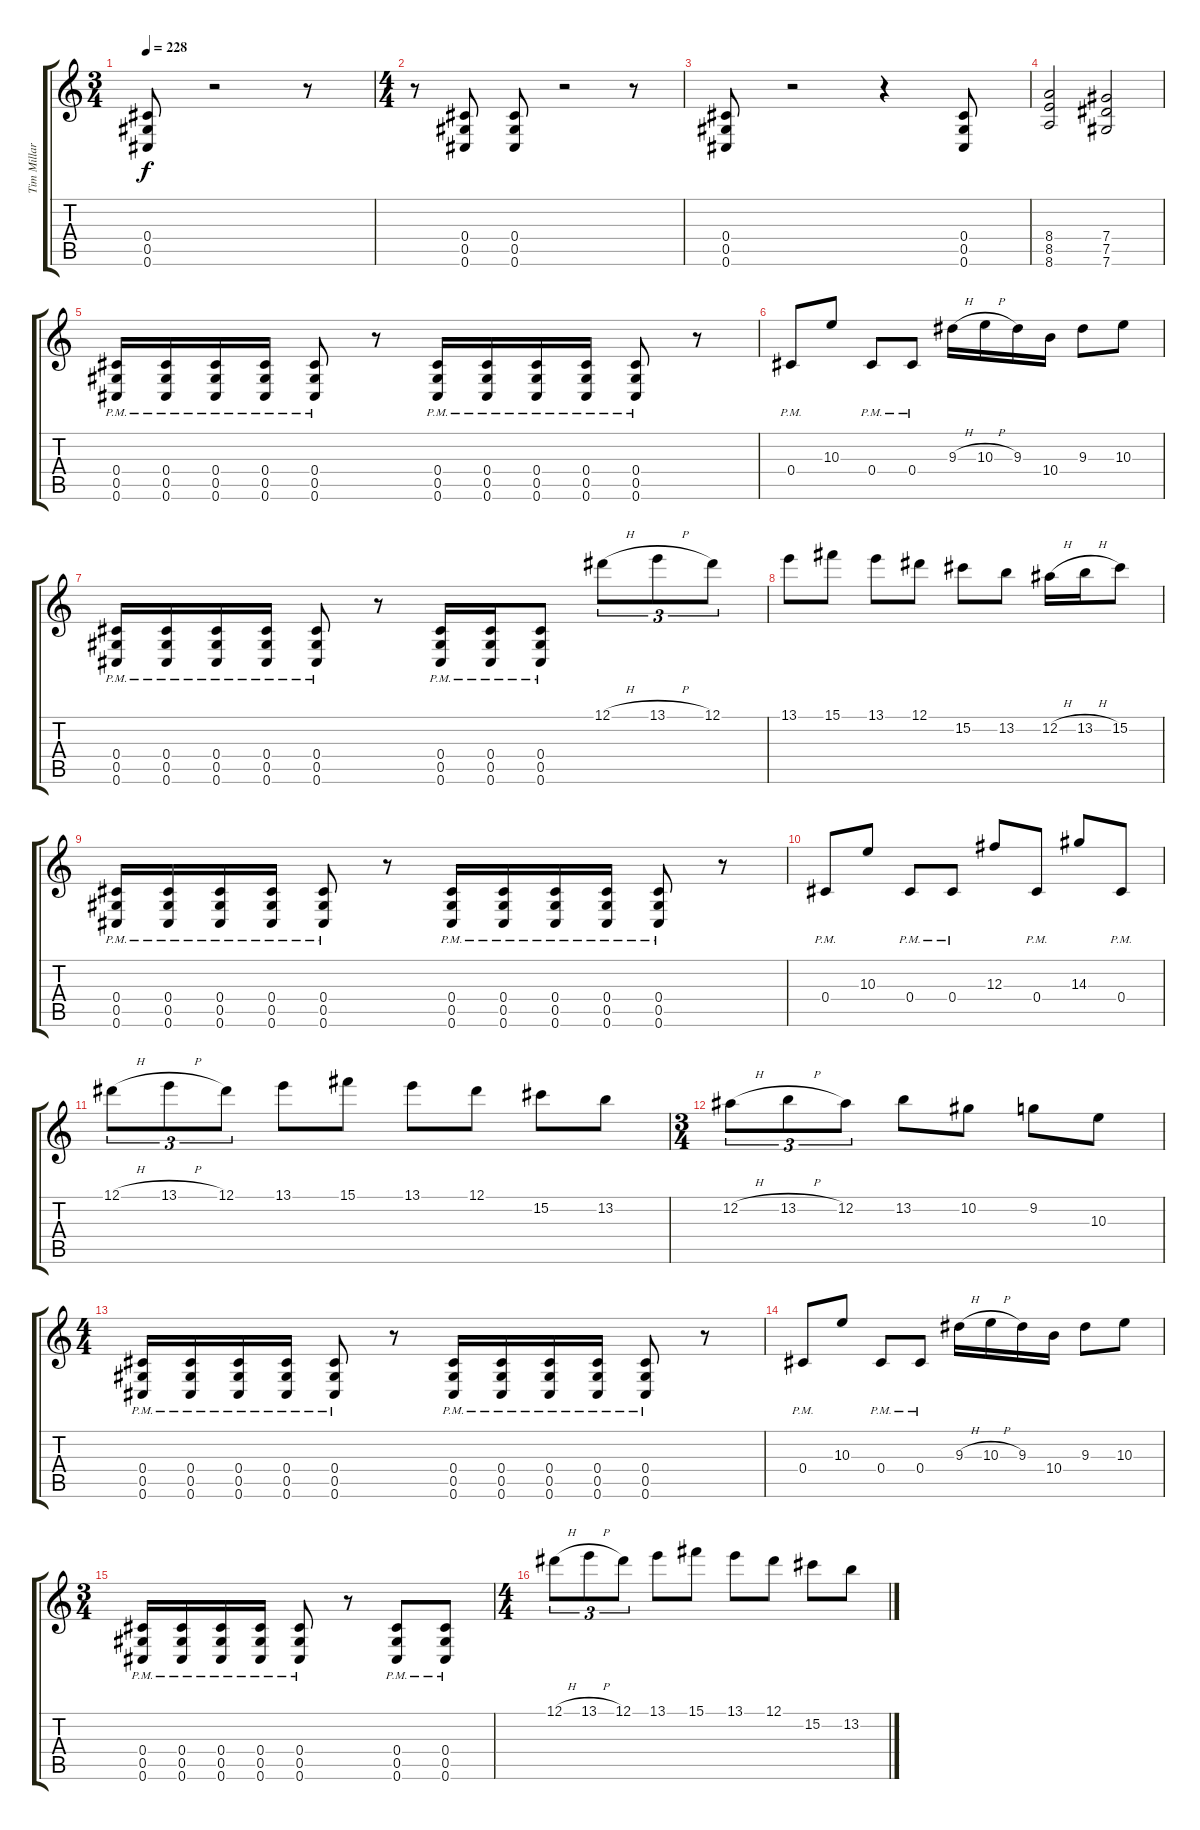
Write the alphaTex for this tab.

\track ("Tim Millar" "Tim Millar") {instrument distortionguitar}
\staff {score tabs}
\tuning (Eb4 Bb3 Gb3 Db3 Ab2 Db2) {hide}
\ts (3 4)
\tempo 228
\clef g2
\ks c
(0.4 0.5 0.6).8{dy f instrument distortionguitar} r.2 r.8 |
\ts (4 4)
r.8 (0.4 0.5 0.6).8 (0.4 0.5 0.6).8 r.2 r.8 |
(0.4 0.5 0.6).8 r.2 r.4 (0.4 0.5 0.6).8 |
(8.4 8.5 8.6).2 (7.4 7.5 7.6).2 |
(0.4{pm} 0.5{pm} 0.6{pm}).16 (0.4{pm} 0.5{pm} 0.6{pm}).16 (0.4{pm} 0.5{pm} 0.6{pm}).16 (0.4{pm} 0.5{pm} 0.6{pm}).16 (0.4{pm} 0.5{pm} 0.6{pm}).8 r.8 (0.4{pm} 0.5{pm} 0.6{pm}).16 (0.4{pm} 0.5{pm} 0.6{pm}).16 (0.4{pm} 0.5{pm} 0.6{pm}).16 (0.4{pm} 0.5{pm} 0.6{pm}).16 (0.4{pm} 0.5{pm} 0.6{pm}).8 r.8 |
0.4{pm}.8 10.3.8 0.4{pm}.8 0.4{pm}.8 9.3{h}.16 10.3{h}.16 9.3.16 10.4.16 9.3.8 10.3.8 |
(0.4{pm} 0.5{pm} 0.6{pm}).16 (0.4{pm} 0.5{pm} 0.6{pm}).16 (0.4{pm} 0.5{pm} 0.6{pm}).16 (0.4{pm} 0.5{pm} 0.6{pm}).16 (0.4{pm} 0.5{pm} 0.6{pm}).8 r.8 (0.4{pm} 0.5{pm} 0.6{pm}).16 (0.4{pm} 0.5{pm} 0.6{pm}).16 (0.4{pm} 0.5{pm} 0.6{pm}).8 12.1{h}.8{tu (3 2)} 13.1{h}.8{tu (3 2)} 12.1.8{tu (3 2)} |
13.1.8 15.1.8 13.1.8 12.1.8 15.2.8 13.2.8 12.2{h}.16 13.2{h}.16 15.2.8 |
(0.4{pm} 0.5{pm} 0.6{pm}).16 (0.4{pm} 0.5{pm} 0.6{pm}).16 (0.4{pm} 0.5{pm} 0.6{pm}).16 (0.4{pm} 0.5{pm} 0.6{pm}).16 (0.4{pm} 0.5{pm} 0.6{pm}).8 r.8 (0.4{pm} 0.5{pm} 0.6{pm}).16 (0.4{pm} 0.5{pm} 0.6{pm}).16 (0.4{pm} 0.5{pm} 0.6{pm}).16 (0.4{pm} 0.5{pm} 0.6{pm}).16 (0.4{pm} 0.5{pm} 0.6{pm}).8 r.8 |
0.4{pm}.8 10.3.8 0.4{pm}.8 0.4{pm}.8 12.3.8 0.4{pm}.8 14.3.8 0.4{pm}.8 |
12.1{h}.8{tu (3 2)} 13.1{h}.8{tu (3 2)} 12.1.8{tu (3 2)} 13.1.8 15.1.8 13.1.8 12.1.8 15.2.8 13.2.8 |
\ts (3 4)
12.2{h}.8{tu (3 2)} 13.2{h}.8{tu (3 2)} 12.2.8{tu (3 2)} 13.2.8 10.2.8 9.2.8 10.3.8 |
\ts (4 4)
(0.4{pm} 0.5{pm} 0.6{pm}).16 (0.4{pm} 0.5{pm} 0.6{pm}).16 (0.4{pm} 0.5{pm} 0.6{pm}).16 (0.4{pm} 0.5{pm} 0.6{pm}).16 (0.4{pm} 0.5{pm} 0.6{pm}).8 r.8 (0.4{pm} 0.5{pm} 0.6{pm}).16 (0.4{pm} 0.5{pm} 0.6{pm}).16 (0.4{pm} 0.5{pm} 0.6{pm}).16 (0.4{pm} 0.5{pm} 0.6{pm}).16 (0.4{pm} 0.5{pm} 0.6{pm}).8 r.8 |
0.4{pm}.8 10.3.8 0.4{pm}.8 0.4{pm}.8 9.3{h}.16 10.3{h}.16 9.3.16 10.4.16 9.3.8 10.3.8 |
\ts (3 4)
(0.4{pm} 0.5{pm} 0.6{pm}).16 (0.4{pm} 0.5{pm} 0.6{pm}).16 (0.4{pm} 0.5{pm} 0.6{pm}).16 (0.4{pm} 0.5{pm} 0.6{pm}).16 (0.4{pm} 0.5{pm} 0.6{pm}).8 r.8 (0.4{pm} 0.5{pm} 0.6{pm}).8 (0.4{pm} 0.5{pm} 0.6{pm}).8 |
\ts (4 4)
12.1{h}.8{tu (3 2)} 13.1{h}.8{tu (3 2)} 12.1.8{tu (3 2)} 13.1.8 15.1.8 13.1.8 12.1.8 15.2.8 13.2.8
